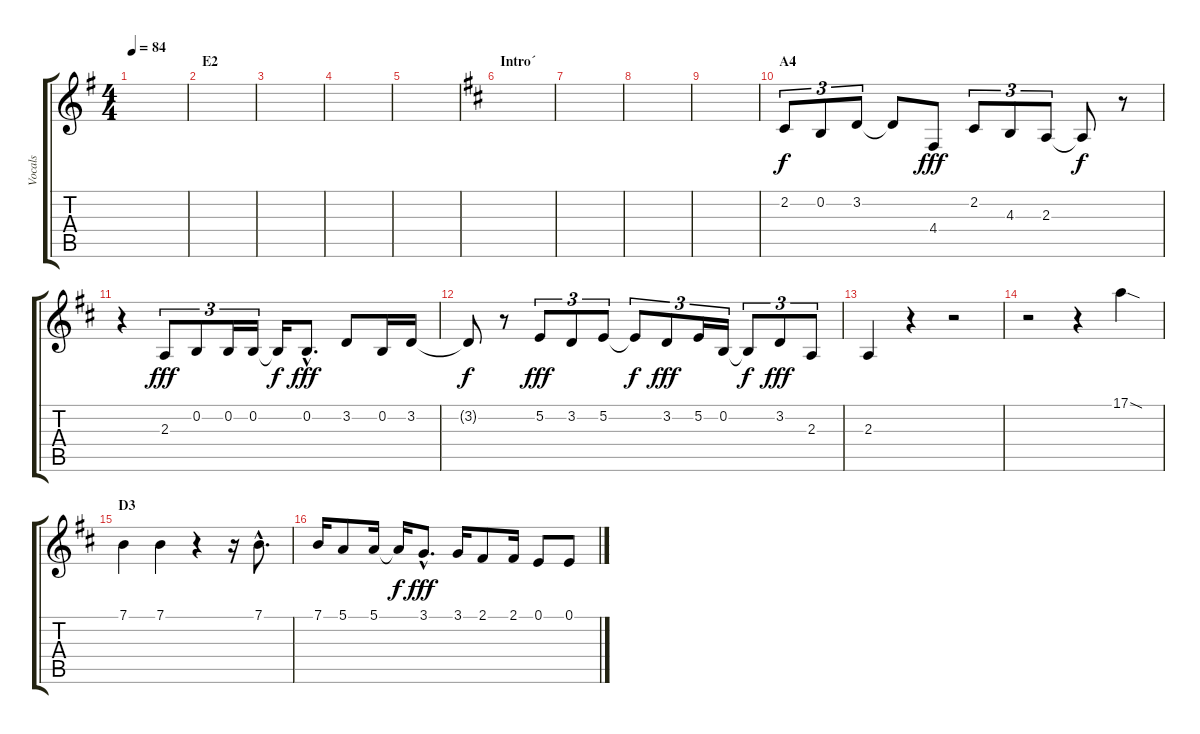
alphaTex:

\track ("Vocals" "Vocals") {instrument lead6voice}
\staff {score tabs}
\tuning (E4 B3 G3 D3 A2 E2) {hide}
\ts (4 4)
\tempo 84
\clef g2
\ks g
|
\section ("" "E2")
|
|
|
|
\section ("" "Intro´")
\ks d
|
|
|
|
\section ("" "A4")
2.2.8{tu (3 2)} 0.2.8{tu (3 2)} 3.2.8{tu (3 2)} 3.2{t}.8{dy f} 4.4.8{dy fff} 2.2.8{tu (3 2)} 4.3.8{tu (3 2)} 2.3.8{tu (3 2)} 2.3{t}.8{dy f} r.8 |
r.4 2.3.8{tu (3 2) dy fff} 0.2.8{tu (3 2)} 0.2.16{tu (3 2)} 0.2.16{tu (3 2)} 0.2{t}.16{dy f} 0.2{hac}.8{d dy fff} 3.2.8 0.2.16 3.2.16 |
3.2{t}.8{dy f} r.8 5.2.8{tu (3 2) dy fff} 3.2.8{tu (3 2)} 5.2.8{tu (3 2)} 5.2{t}.8{tu (3 2) dy f} 3.2.8{tu (3 2) dy fff} 5.2.16{tu (3 2)} 0.2.16{tu (3 2)} 0.2{t}.8{tu (3 2) dy f} 3.2.8{tu (3 2) dy fff} 2.3.8{tu (3 2)} |
2.3.4 r.4 r.2 |
r.2 r.4 17.1{sod}.4 |
\section ("" "D3")
7.1.4 7.1.4 r.4 r.16 7.1{hac}.8{d} |
7.1.16 5.1.8 5.1.16 5.1{t}.16{dy f} 3.1{hac}.8{d dy fff} 3.1.16 2.1.8 2.1.16 0.1.8 0.1.8
